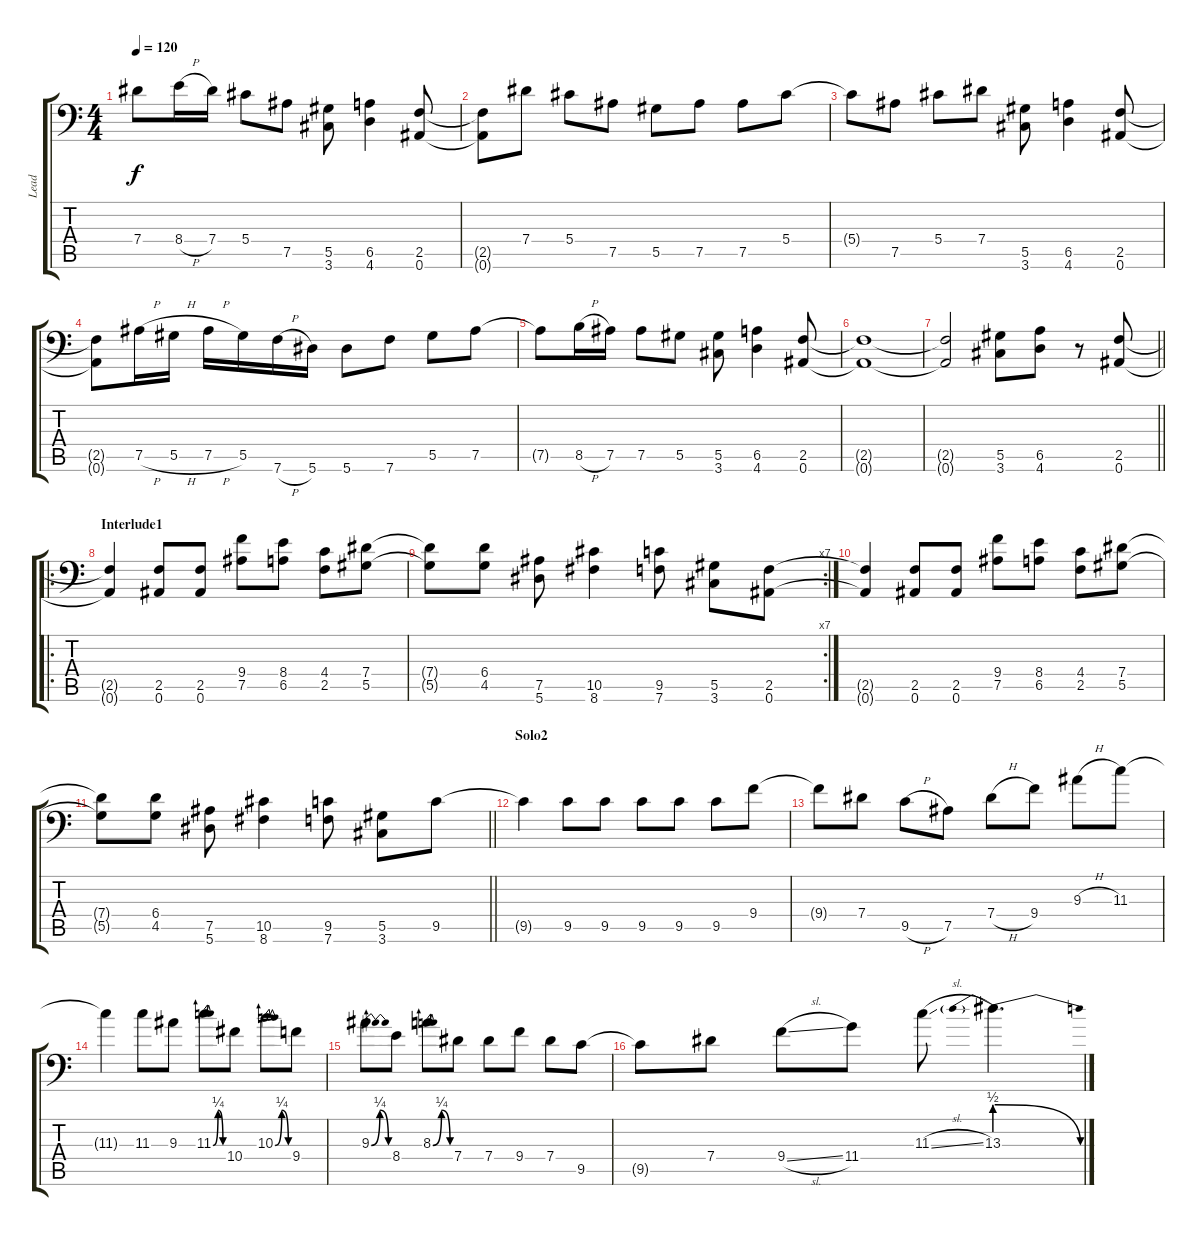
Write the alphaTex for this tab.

\track ("Lead" "Lead") {instrument distortionguitar}
\staff {score tabs}
\tuning (Bb3 F3 Db3 Ab2 Eb2 Bb1) {hide}
\ts (4 4)
\tempo 120
\clef f4
\ks c
7.4{t}.8{dy f} 8.4{h}.16 7.4.16 5.4.8 7.5.8 (5.5 3.6).8 (6.5 4.6).4 (2.5 0.6).8 |
(2.5{t} 0.6{t}).8 7.4.8 5.4.8 7.5.8 5.5.8 7.5.8 7.5.8 5.4.8 |
5.4{t}.8 7.5.8 5.4.8 7.4.8 (5.5 3.6).8 (6.5 4.6).4 (2.5 0.6).8 |
(2.5{t} 0.6{t}).8 7.5{h}.16 5.5{h}.16 7.5{h}.16 5.5.16 7.6{h}.16 5.6.16 5.6.8 7.6.8 5.5.8 7.5.8 |
7.5{t}.8 8.5{h}.16 7.5.16 7.5.8 5.5.8 (5.5 3.6).8 (6.5 4.6).4 (2.5 0.6).8 |
(2.5{t} 0.6{t}).1 |
\barLineRight lightlight
(2.5{t} 0.6{t}).2 (5.5 3.6).8 (6.5 4.6).8 r.8 (2.5 0.6).8 |
\ro
\section ("" "Interlude1")
(2.5{t} 0.6{t}).4 (2.5 0.6).8 (2.5 0.6).8 (9.4 7.5).8 (8.4 6.5).8 (4.4 2.5).8 (7.4 5.5).8 |
\rc 7
(7.4{t} 5.5{t}).8 (6.4 4.5).8 (7.5 5.6).8 (10.5 8.6).4 (9.5 7.6).8 (5.5 3.6).8 (2.5 0.6).8 |
(2.5{t} 0.6{t}).4 (2.5 0.6).8 (2.5 0.6).8 (9.4 7.5).8 (8.4 6.5).8 (4.4 2.5).8 (7.4 5.5).8 |
\barLineRight lightlight
(7.4{t} 5.5{t}).8 (6.4 4.5).8 (7.5 5.6).8 (10.5 8.6).4 (9.5 7.6).8 (5.5 3.6).8 9.5.8 |
\section ("" "Solo2")
9.5{t}.4 9.5.8 9.5.8 9.5.8 9.5.8 9.5.8 9.4.8 |
9.4{t}.8 7.4.8 9.5{h}.8 7.5.8 7.4{h}.8 9.4.8 9.3{h}.8 11.3.8 |
11.3{t}.4 11.3.8 9.3.8 11.3{be (bendrelease 0 0 30 1 30 1 60 0)}.8 10.4.8 10.3{be (bendrelease 0 0 30 1 30 1 60 0)}.8 9.4.8 |
9.3{be (bendrelease 0 0 30 1 30 1 60 0)}.8 8.4.8 8.3{be (bendrelease 0 0 30 1 30 1 60 0)}.8 7.4.8 7.4.8 9.4.8 7.4.8 9.5.8 |
9.5{t}.8 7.4.8 9.4{sl}.8 11.4.8 11.3{sl}.8 13.3{be (prebendrelease 0 2 60 0)}.4{d}
